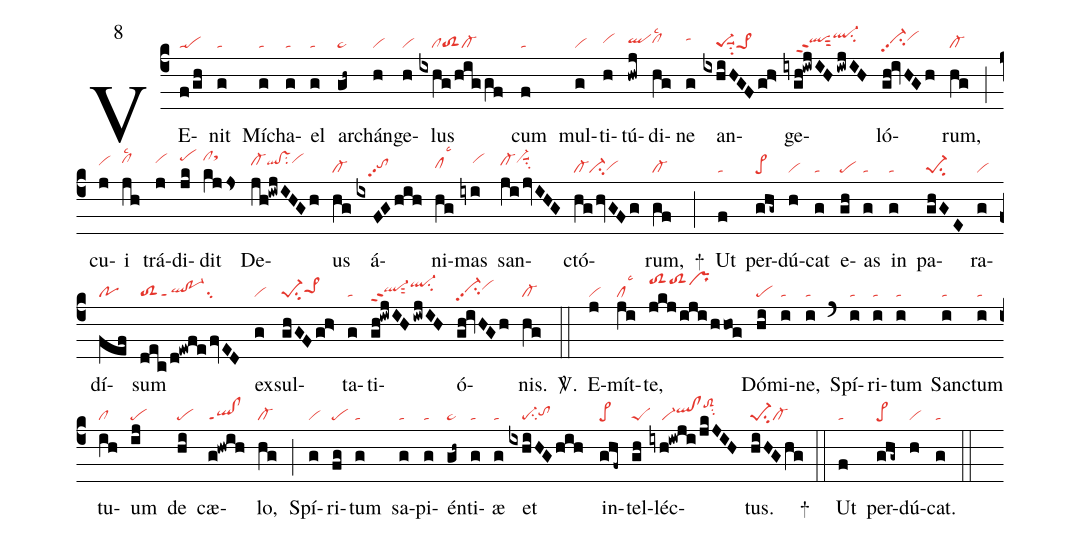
mode:8;
nabc-lines:1;
%%
(c4)
VE(f/gh|tape)nit(g|ta) Mí(g|ta)cha(g|ta)el(g|ta) ar(gh~|ta>)chán(h|vi)ge(h|vi)lus(ixhg/higgf|////cltoS2cl-) cum(f|ta) mul(g|vi)ti(h|vihh)tú(hwj|qlhh)di(hg|clhhlsc2)ne(g|tahi) an(ixhiHGFgh>|////pe-1suu1su2pe>1)ge(iygh!iwjIHiwjIH|////qlhhppt2sut2ql-hjsu2)ló(gh!ivHGh|vi-hhpp2su2vihi)rum,(hg|cl-) (;)
cu(j|vihi)i(jh|clhjlsc2) trá(j|vihj)di(jk|pehk)dit(kjjs|clhksthl) De(jh!iwjIHGh|cl-hiqlhi!vshisu2vihj)us(hg|cl-) á(ixFGhih|////tohhpp2)ni(hg|clhhlsc3)mas(iyi|////vihj) san(ji/jvIHG|cl-hivi-hjsuu1su2)ctó(hg/hvGFg|cl-ci-vihg)rum,(gf|cl-) +(;)
Ut(f|ta) per(ghg~|pe>)dú(h|vi)cat(g|ta) e(gh|pe)as(g|ta) in(g|ta) pa(ghGE|pe-1su2)ra(g|vi)dí(fef|po)sum(dec/d!ewfe/fvED|toS2ql!po-1ppt1su2) ex(g|vi)sul(ghGFgh>|pe-1su2pe>1hh)ta(g|ta)ti(gh!iwjIHiwjIH|ql-hhppt2sut2ql-hjsu2)ó(gh!ivHGh|vi-hhpp2su2vihi)nis.(hg|cl-) <sp>V/</sp>.(::)
E(j|vi)mít(ji|cllsc3)te,(jkj/ijihhog|toS2hktoS2hkprhk) Dó(hi|pe)mi(i|ta)ne,(i|ta) (`)
Spí(i|ta)ri(i|ta)tum(i|ta) San(i|ta)ctum(i|ta) tu(ih|cl)um(ij|pe) de(hi|pe) cæ(g!hwih|ql!clppt1)lo,(hg|cl-) (;)
Spí(g|vi)ri(fg|pe)tum(g|ta) sa(g|ta)pi(g|ta)én(gh~|ta>)ti(g|ta)æ(g|ta) et(ixhiHGhih|////pe-su2tohh) in(ghf~|pe>)tel(gh|peS)léc(iyh!iwji/jkJIH|////vi-qlhi!clhitoS2hksu2)tus.(hiHGhg|pe-1su2cl-) +(::)
Ut(f|ta) per(ghg~|pe>)dú(h|vi)cat.(g|ta) (::)
